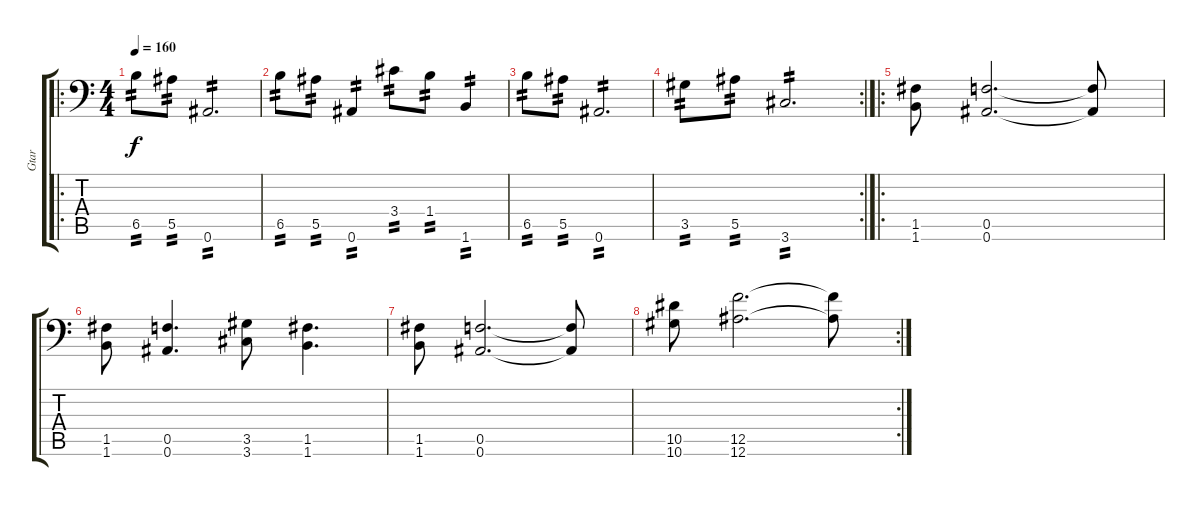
\track ("Gtar" "Gtar") {instrument distortionguitar}
\staff {score tabs}
\tuning (C4 G3 Eb3 Bb2 F2 Bb1) {hide}
\ro
\ts (4 4)
\tempo 160
\clef f4
\ks c
6.5.8{tp 2 dy f} 5.5.8{tp 2} 0.6.2{d tp 2} |
6.5.8{tp 2} 5.5.8{tp 2} 0.6.4{tp 2} 3.4.8{tp 2} 1.4.8{tp 2} 1.6.4{tp 2} |
6.5.8{tp 2} 5.5.8{tp 2} 0.6.2{d tp 2} |
\rc 2
3.5.8{tp 2} 5.5.8{tp 2} 3.6.2{d tp 2} |
\ro
(1.5 1.6).8 (0.5 0.6).2{d} (0.5{t} 0.6{t}).8 |
(1.5 1.6).8 (0.5 0.6).4{d} (3.5 3.6).8 (1.5 1.6).4{d} |
(1.5 1.6).8 (0.5 0.6).2{d} (0.5{t} 0.6{t}).8 |
\rc 2
(10.5 10.6).8 (12.5 12.6).2{d} (12.5{t} 12.6{t}).8
